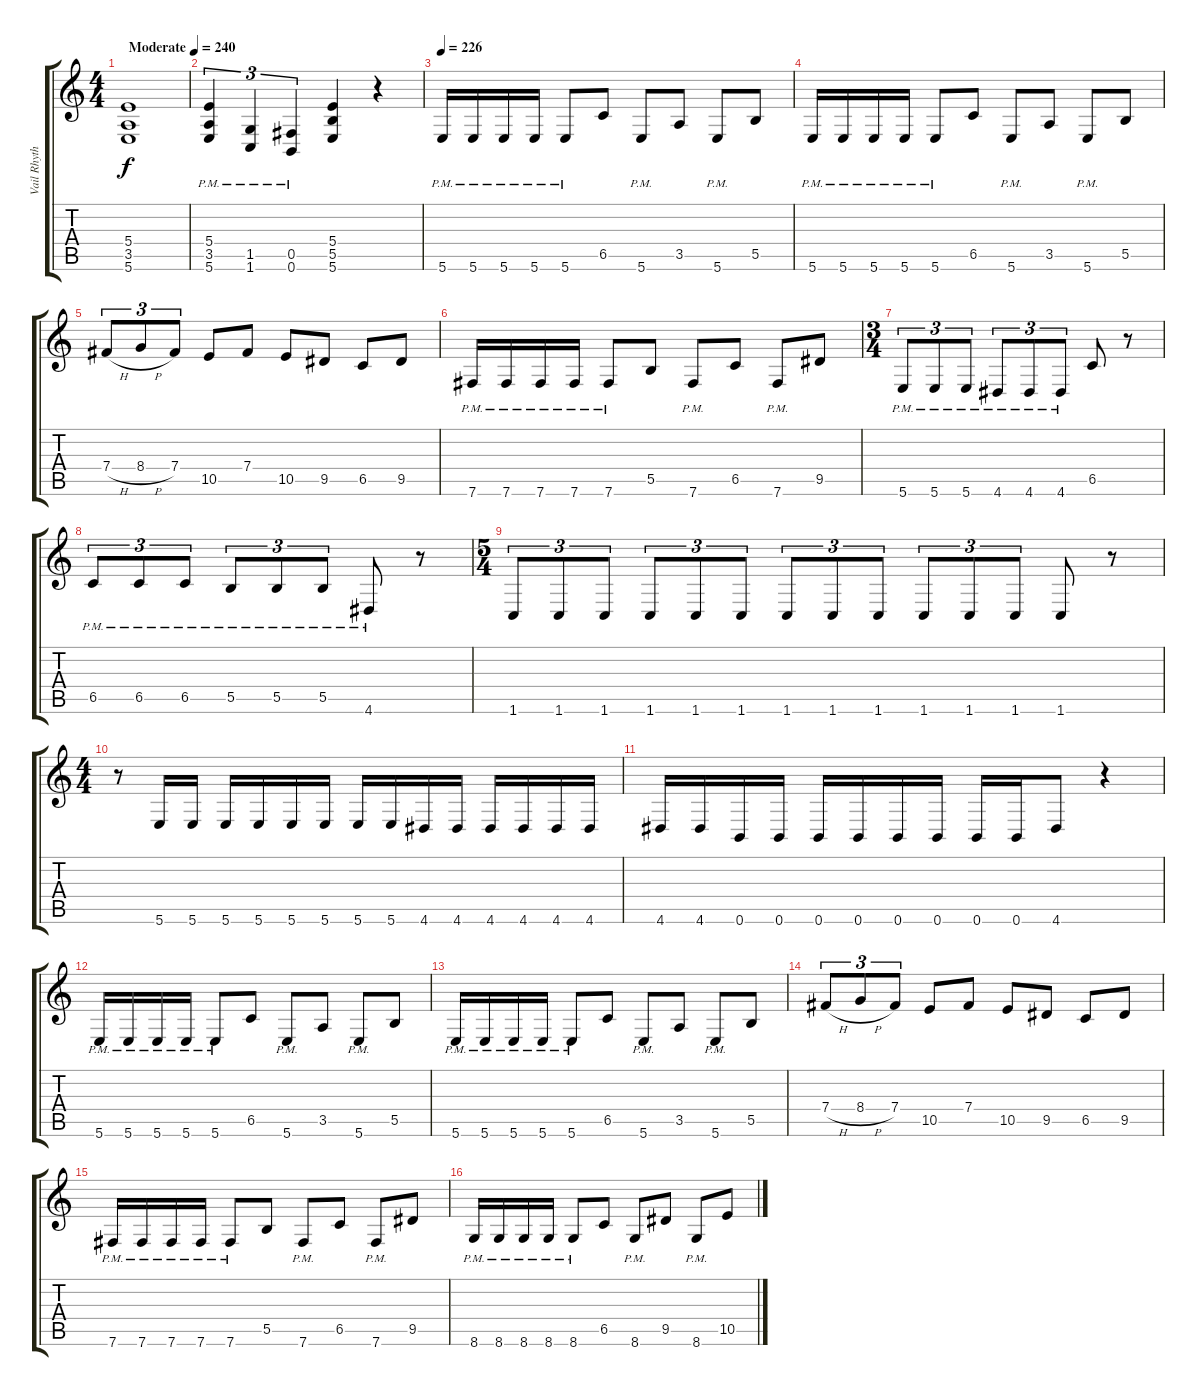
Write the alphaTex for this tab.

\track ("Vail Rhythm" "Vail Rhyth") {instrument overdrivenguitar}
\staff {score tabs}
\tuning (Db4 Ab3 E3 B2 Gb2 B1) {hide}
\ts (4 4)
\tempo (240 "Moderate")
\clef g2
\ks c
(5.4 3.5 5.6).1{dy f instrument overdrivenguitar} |
(5.4{pm} 3.5{pm} 5.6{pm}).4{tu (3 2)} (1.5{pm} 1.6{pm}).4{tu (3 2)} (0.5{pm} 0.6{pm}).4{tu (3 2)} (5.4 5.5 5.6).4 r.4 |
\tempo 226
5.6{pm}.16 5.6{pm}.16 5.6{pm}.16 5.6{pm}.16 5.6{pm}.8 6.5.8 5.6{pm}.8 3.5.8 5.6{pm}.8 5.5.8 |
5.6{pm}.16 5.6{pm}.16 5.6{pm}.16 5.6{pm}.16 5.6{pm}.8 6.5.8 5.6{pm}.8 3.5.8 5.6{pm}.8 5.5.8 |
7.4{h}.8{tu (3 2)} 8.4{h}.8{tu (3 2)} 7.4.8{tu (3 2)} 10.5.8 7.4.8 10.5.8 9.5.8 6.5.8 9.5.8 |
7.6{pm}.16 7.6{pm}.16 7.6{pm}.16 7.6{pm}.16 7.6{pm}.8 5.5.8 7.6{pm}.8 6.5.8 7.6{pm}.8 9.5.8 |
\ts (3 4)
5.6{pm}.8{tu (3 2)} 5.6{pm}.8{tu (3 2)} 5.6{pm}.8{tu (3 2)} 4.6{pm}.8{tu (3 2)} 4.6{pm}.8{tu (3 2)} 4.6{pm}.8{tu (3 2)} 6.5.8 r.8 |
6.5{pm}.8{tu (3 2)} 6.5{pm}.8{tu (3 2)} 6.5{pm}.8{tu (3 2)} 5.5{pm}.8{tu (3 2)} 5.5{pm}.8{tu (3 2)} 5.5{pm}.8{tu (3 2)} 4.6{pm}.8 r.8 |
\ts (5 4)
1.6.8{tu (3 2)} 1.6.8{tu (3 2)} 1.6.8{tu (3 2)} 1.6.8{tu (3 2)} 1.6.8{tu (3 2)} 1.6.8{tu (3 2)} 1.6.8{tu (3 2)} 1.6.8{tu (3 2)} 1.6.8{tu (3 2)} 1.6.8{tu (3 2)} 1.6.8{tu (3 2)} 1.6.8{tu (3 2)} 1.6.8 r.8 |
\ts (4 4)
r.8 5.6.16 5.6.16 5.6.16 5.6.16 5.6.16 5.6.16 5.6.16 5.6.16 4.6.16 4.6.16 4.6.16 4.6.16 4.6.16 4.6.16 |
4.6.16 4.6.16 0.6.16 0.6.16 0.6.16 0.6.16 0.6.16 0.6.16 0.6.16 0.6.16 4.6.8 r.4 |
5.6{pm}.16 5.6{pm}.16 5.6{pm}.16 5.6{pm}.16 5.6{pm}.8 6.5.8 5.6{pm}.8 3.5.8 5.6{pm}.8 5.5.8 |
5.6{pm}.16 5.6{pm}.16 5.6{pm}.16 5.6{pm}.16 5.6{pm}.8 6.5.8 5.6{pm}.8 3.5.8 5.6{pm}.8 5.5.8 |
7.4{h}.8{tu (3 2)} 8.4{h}.8{tu (3 2)} 7.4.8{tu (3 2)} 10.5.8 7.4.8 10.5.8 9.5.8 6.5.8 9.5.8 |
7.6{pm}.16 7.6{pm}.16 7.6{pm}.16 7.6{pm}.16 7.6{pm}.8 5.5.8 7.6{pm}.8 6.5.8 7.6{pm}.8 9.5.8 |
8.6{pm}.16 8.6{pm}.16 8.6{pm}.16 8.6{pm}.16 8.6{pm}.8 6.5.8 8.6{pm}.8 9.5.8 8.6{pm}.8 10.5.8
